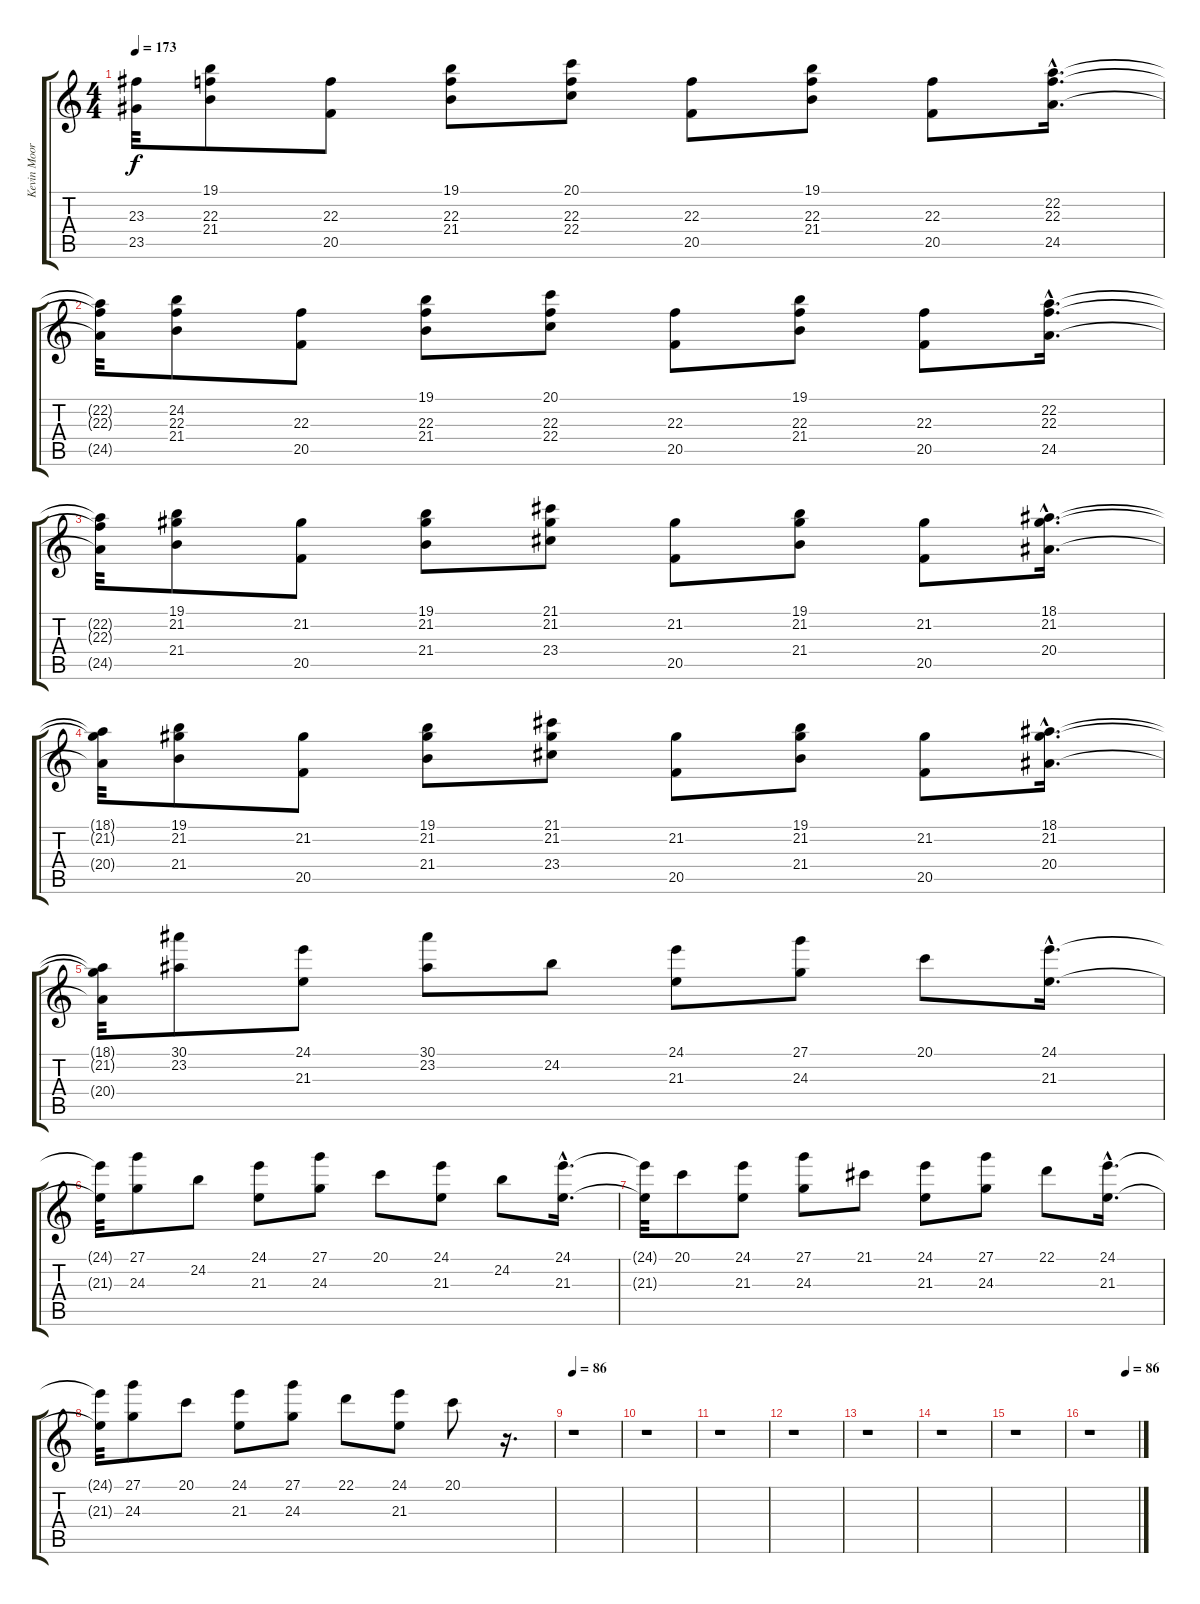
\track ("Kevin Moore" "Kevin Moor") {instrument electricgrandpiano}
\staff {score tabs}
\tuning (E4 B3 G3 D3 A2 E2) {hide}
\ts (4 4)
\tempo 173
\clef g2
\ks c
(23.3{t} 23.5{t}).32{dy f} (19.1 22.3 21.4).8 (22.3 20.5).8 (19.1 22.3 21.4).8 (20.1 22.3 22.4).8 (22.3 20.5).8 (19.1 22.3 21.4).8 (22.3 20.5).8 (22.2{hac} 22.3{hac} 24.5{hac}).16{d} |
(22.2{t} 22.3{t} 24.5{t}).32 (24.2 22.3 21.4).8 (22.3 20.5).8 (19.1 22.3 21.4).8 (20.1 22.3 22.4).8 (22.3 20.5).8 (19.1 22.3 21.4).8 (22.3 20.5).8 (22.2{hac} 22.3{hac} 24.5{hac}).16{d} |
(22.2{t} 22.3{t} 24.5{t}).32 (19.1 21.2 21.4).8 (21.2 20.5).8 (19.1 21.2 21.4).8 (21.1 21.2 23.4).8 (21.2 20.5).8 (19.1 21.2 21.4).8 (21.2 20.5).8 (18.1{hac} 21.2{hac} 20.4{hac}).16{d} |
(18.1{t} 21.2{t} 20.4{t}).32 (19.1 21.2 21.4).8 (21.2 20.5).8 (19.1 21.2 21.4).8 (21.1 21.2 23.4).8 (21.2 20.5).8 (19.1 21.2 21.4).8 (21.2 20.5).8 (18.1{hac} 21.2{hac} 20.4{hac}).16{d} |
(18.1{t} 21.2{t} 20.4{t}).32 (30.1 23.2).8 (24.1 21.3).8 (30.1 23.2).8 24.2.8 (24.1 21.3).8 (27.1 24.3).8 20.1.8 (24.1{hac} 21.3{hac}).16{d} |
(24.1{t} 21.3{t}).32 (27.1 24.3).8 24.2.8 (24.1 21.3).8 (27.1 24.3).8 20.1.8 (24.1 21.3).8 24.2.8 (24.1{hac} 21.3{hac}).16{d} |
(24.1{t} 21.3{t}).32 20.1.8 (24.1 21.3).8 (27.1 24.3).8 21.1.8 (24.1 21.3).8 (27.1 24.3).8 22.1.8 (24.1{hac} 21.3{hac}).16{d} |
(24.1{t} 21.3{t}).32 (27.1 24.3).8 20.1.8 (24.1 21.3).8 (27.1 24.3).8 22.1.8 (24.1 21.3).8 20.1.8 r.16{d} |
\tempo 86
r.1 |
r.1 |
r.1 |
r.1 |
r.1 |
r.1 |
r.1 |
\tempo (86 0.75)
r.1
